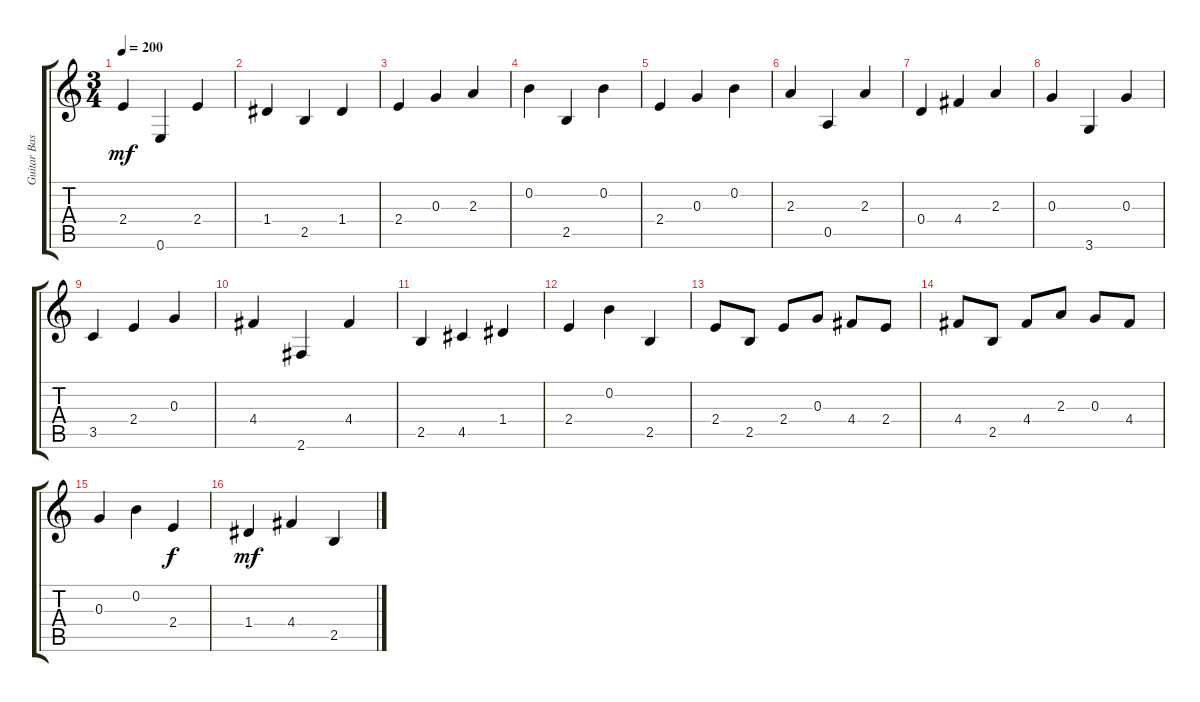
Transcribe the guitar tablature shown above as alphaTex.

\track ("Guitar Bass" "Guitar Bas") {instrument acousticguitarnylon}
\staff {score tabs}
\tuning (E4 B3 G3 D3 A2 E2) {hide}
\ts (3 4)
\tempo 200
\clef g2
\ks c
2.4.4{dy mf} 0.6.4 2.4.4 |
1.4.4 2.5.4 1.4.4 |
2.4.4 0.3.4 2.3.4 |
0.2.4 2.5.4 0.2.4 |
2.4.4 0.3.4 0.2.4 |
2.3.4 0.5.4 2.3.4 |
0.4.4 4.4.4 2.3.4 |
0.3.4 3.6.4 0.3.4 |
3.5.4 2.4.4 0.3.4 |
4.4.4 2.6.4 4.4.4 |
2.5.4 4.5.4 1.4.4 |
2.4.4 0.2.4 2.5.4 |
2.4.8 2.5.8 2.4.8 0.3.8 4.4.8 2.4.8 |
4.4.8 2.5.8 4.4.8 2.3.8 0.3.8 4.4.8 |
0.3.4 0.2.4 2.4.4{dy f} |
1.4.4{dy mf} 4.4.4 2.5.4
